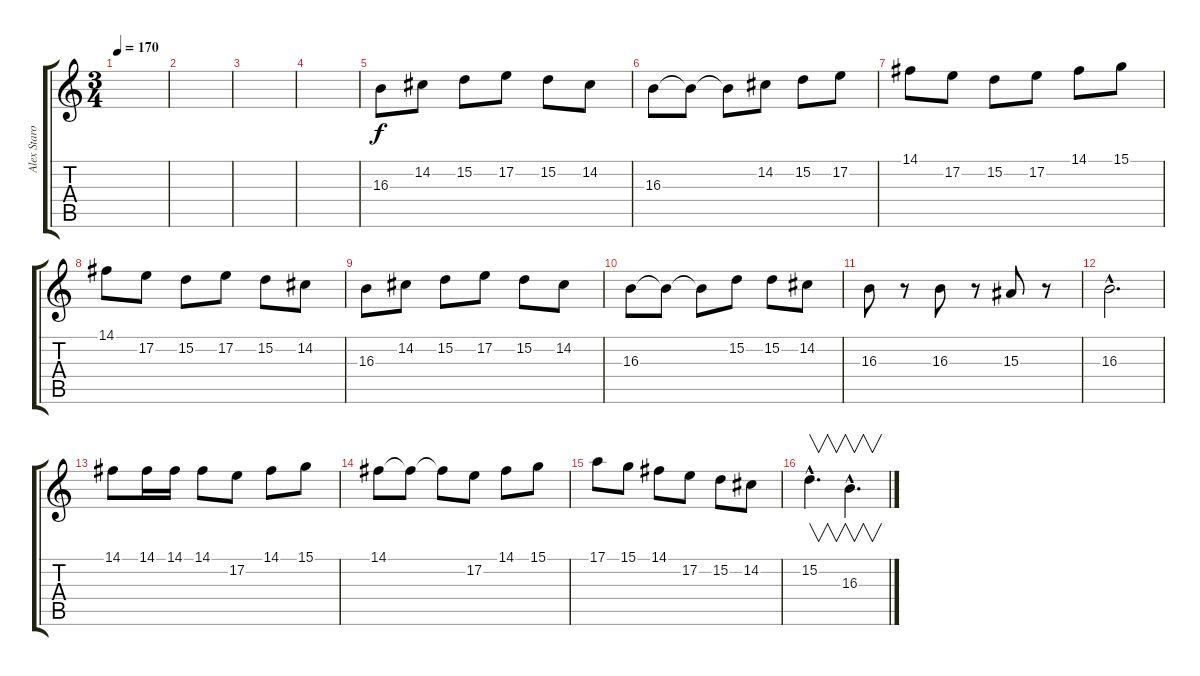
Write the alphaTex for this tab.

\track ("Alex Staropoli - Strings" "Alex Staro") {instrument stringensemble1}
\staff {score tabs}
\tuning (E4 B3 G3 D3 A2 E2) {hide}
\ts (3 4)
\tempo 170
\clef g2
\ks c
|
|
|
|
16.3.8 14.2.8 15.2.8 17.2.8 15.2.8 14.2.8 |
16.3.8 16.3{t}.8 16.3{t}.8 14.2.8 15.2.8 17.2.8 |
14.1.8 17.2.8 15.2.8 17.2.8 14.1.8 15.1.8 |
14.1.8 17.2.8 15.2.8 17.2.8 15.2.8 14.2.8 |
16.3.8 14.2.8 15.2.8 17.2.8 15.2.8 14.2.8 |
16.3.8 16.3{t}.8 16.3{t}.8 15.2.8 15.2.8 14.2.8 |
16.3.8 r.8 16.3.8 r.8 15.3.8 r.8 |
16.3{hac}.2{d} |
14.1.8 14.1.16 14.1.16 14.1.8 17.2.8 14.1.8 15.1.8 |
14.1.8 14.1{t}.8 14.1{t}.8 17.2.8 14.1.8 15.1.8 |
17.1.8 15.1.8 14.1.8 17.2.8 15.2.8 14.2.8 |
15.2{hac}.4{v d} 16.3{hac}.4{v d}
